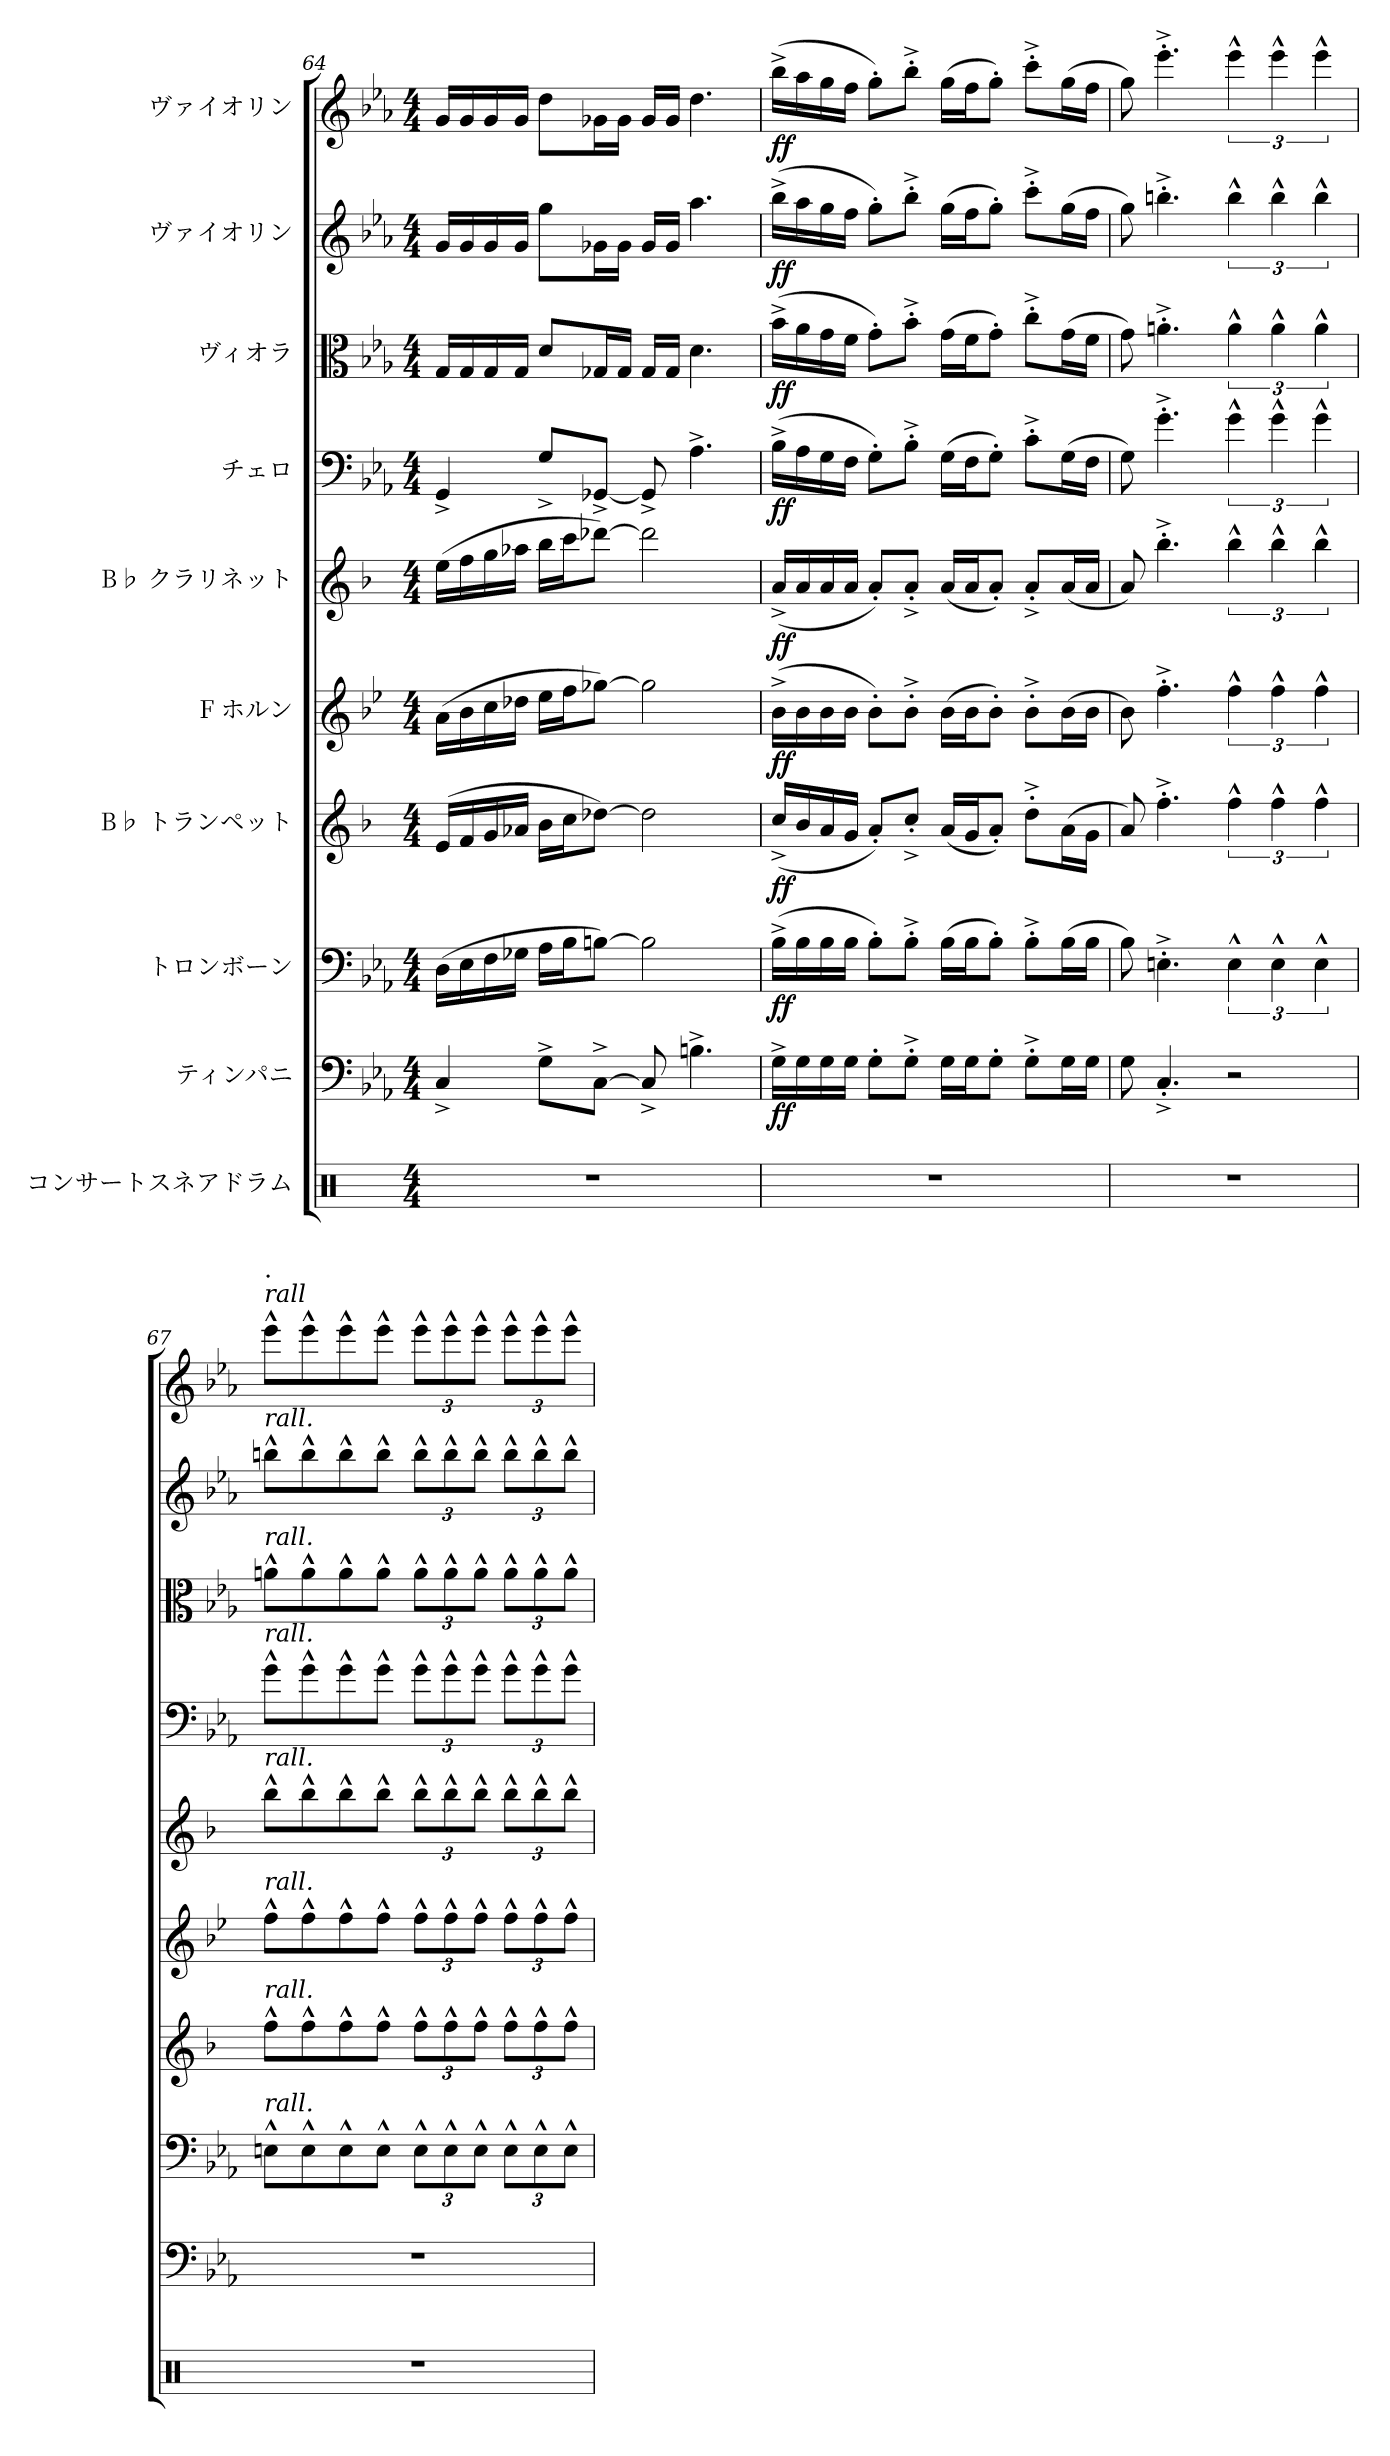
**kern	**kern	**dynam	**kern	**dynam	**kern	**dynam	**kern	**dynam	**kern	**dynam	**kern	**dynam	**kern	**dynam	**kern	**dynam	**kern	**dynam
*part10	*part9	*part9	*part8	*part8	*part7	*part7	*part6	*part6	*part5	*part5	*part4	*part4	*part3	*part3	*part2	*part2	*part1	*part1
*staff10	*staff9	*staff9	*staff8	*staff8	*staff7	*staff7	*staff6	*staff6	*staff5	*staff5	*staff4	*staff4	*staff3	*staff3	*staff2	*staff2	*staff1	*staff1
*I"コンサートスネアドラム	*I"ティンパニ	*	*I"トロンボーン	*	*I"B♭ トランペット	*	*I"F ホルン	*	*I"B♭ クラリネット	*	*I"チェロ	*	*I"ヴィオラ	*	*I"ヴァイオリン	*	*I"ヴァイオリン	*
!!LO:PB:g=z
*clefX	*clefF4	*	*clefF4	*	*clefG2	*	*clefG2	*	*clefG2	*	*clefF4	*	*clefC3	*	*clefG2	*	*clefG2	*
*	*	*	*	*	*ITrd1c2	*	*ITrd4c7	*	*ITrd1c2	*	*	*	*	*	*	*	*	*
*k[]	*k[b-e-a-]	*	*k[b-e-a-]	*	*k[b-e-a-]	*	*k[b-e-a-]	*	*k[b-e-a-]	*	*k[b-e-a-]	*	*k[b-e-a-]	*	*k[b-e-a-]	*	*k[b-e-a-]	*
*M4/4	*M4/4	*	*M4/4	*	*M4/4	*	*M4/4	*	*M4/4	*	*M4/4	*	*M4/4	*	*M4/4	*	*M4/4	*
=64	=64	=64	=64	=64	=64	=64	=64	=64	=64	=64	=64	=64	=64	=64	=64	=64	=64	=64
1r	4C^/	.	(>16D\LL	.	(>16d/LL	.	(>16d\LL	.	(>16dd\LL	.	4GG^/	.	16G/LL	.	16g/LL	.	16g/LL	.
.	.	.	16E-\	.	16e-/	.	16e-\	.	16ee-\	.	.	.	16G/	.	16g/	.	16g/	.
.	.	.	16F\	.	16f/	.	16f\	.	16ff\	.	.	.	16G/	.	16g/	.	16g/	.
.	.	.	16G-X\JJ	.	16g-X/JJ	.	16g-X\JJ	.	16gg-X\JJ	.	.	.	16G/JJ	.	16g/JJ	.	16g/JJ	.
.	8G^\L	.	16A-\LL	.	16a-\LL	.	16a-\LL	.	16aa-\LL	.	8G^/L	.	8d/L	.	8gg\L	.	8dd\L	.
.	.	.	16B-\J	.	16b-\J	.	16b-\J	.	16bb-\J	.	.	.	.	.	.	.	.	.
.	[8C^\J	.	[8Bn\J)	.	[8cc-X\J)	.	[8cc-X\J)	.	[8ccc-X\J)	.	[8GG-X^/J	.	16G-X/L	.	16g-X\L	.	16g-X\L	.
.	.	.	.	.	.	.	.	.	.	.	.	.	16G-/JJ	.	16g-\JJ	.	16g-\JJ	.
.	8C^/]	.	2B\]	.	2cc-\]	.	2cc-\]	.	2ccc-\]	.	8GG-^/]	.	16G-/LL	.	16g-/LL	.	16g-/LL	.
.	.	.	.	.	.	.	.	.	.	.	.	.	16G-/JJ	.	16g-/JJ	.	16g-/JJ	.
.	4.Bn^\	.	.	.	.	.	.	.	.	.	4.A-^\	.	4.d\	.	4.aa-\	.	4.dd\	.
=65	=65	=65	=65	=65	=65	=65	=65	=65	=65	=65	=65	=65	=65	=65	=65	=65	=65	=65
!	!	!LO:DY:b	!	!LO:DY:b	!	!LO:DY:b	!	!LO:DY:b	!	!LO:DY:b	!	!LO:DY:b	!	!LO:DY:b	!	!LO:DY:b	!	!LO:DY:b
1r	16G^\LL	ff	(>16B-^\LL	ff	(<16b-^/LL	ff	(>16e-^\LL	ff	(<16g^/LL	ff	(>16B-^\LL	ff	(>16b-^\LL	ff	(>16bb-^\LL	ff	(>16bb-^\LL	ff
.	16G\	.	16B-\	.	16a-/	.	16e-\	.	16g/	.	16A-\	.	16a-\	.	16aa-\	.	16aa-\	.
.	16G\	.	16B-\	.	16g/	.	16e-\	.	16g/	.	16G\	.	16g\	.	16gg\	.	16gg\	.
.	16G\JJ	.	16B-\JJ	.	16f/JJ	.	16e-\JJ	.	16g/JJ	.	16F\JJ	.	16f\JJ	.	16ff\JJ	.	16ff\JJ	.
.	8G'\L	.	8B-'\L)	.	8g'/L)	.	8e-'\L)	.	8g'/L)	.	8G'\L)	.	8g'\L)	.	8gg'\L)	.	8gg'\L)	.
.	8G'^\J	.	8B-'^\J	.	8b-'^/J	.	8e-'^\J	.	8g'^/J	.	8B-'^\J	.	8b-'^\J	.	8bb-'^\J	.	8bb-'^\J	.
.	16G\LL	.	(>16B-\LL	.	(<16g/LL	.	(>16e-\LL	.	(<16g/LL	.	(>16G\LL	.	(>16g\LL	.	(>16gg\LL	.	(>16gg\LL	.
.	16G\J	.	16B-\J	.	16f/J	.	16e-\J	.	16g/J	.	16F\J	.	16f\J	.	16ff\J	.	16ff\J	.
.	8G'\J	.	8B-'\J)	.	8g'/J)	.	8e-'\J)	.	8g'/J)	.	8G'\J)	.	8g'\J)	.	8gg'\J)	.	8gg'\J)	.
.	8G'^\L	.	8B-'^\L	.	8cc'^\L	.	8e-'^\L	.	8g'^/L	.	8c'^\L	.	8cc'^\L	.	8ccc'^\L	.	8ccc'^\L	.
.	16G\L	.	(>16B-\L	.	(>16g\L	.	(>16e-\L	.	(<16g/L	.	(>16G\L	.	(>16g\L	.	(>16gg\L	.	(>16gg\L	.
.	16G\JJ	.	16B-\JJ	.	16f\JJ	.	16e-\JJ	.	16g/JJ	.	16F\JJ	.	16f\JJ	.	16ff\JJ	.	16ff\JJ	.
=66	=66	=66	=66	=66	=66	=66	=66	=66	=66	=66	=66	=66	=66	=66	=66	=66	=66	=66
1r	8G\	.	8B-\)	.	8g/)	.	8e-\)	.	8g/)	.	8G\)	.	8g\)	.	8gg\)	.	8gg\)	.
.	4.C'^/	.	4.En'^\	.	4.ee-'^\	.	4.b-'^\	.	4.aa-'^\	.	4.g'^\	.	4.an'^\	.	4.bbn'^\	.	4.eee-'^\	.
.	2r	.	6E^^\	.	6ee-^^\	.	6b-^^\	.	6aa-^^\	.	6g^^\	.	6a^^\	.	6bb^^\	.	6eee-^^\	.
.	.	.	6E^^\	.	6ee-^^\	.	6b-^^\	.	6aa-^^\	.	6g^^\	.	6a^^\	.	6bb^^\	.	6eee-^^\	.
.	.	.	6E^^\	.	6ee-^^\	.	6b-^^\	.	6aa-^^\	.	6g^^\	.	6a^^\	.	6bb^^\	.	6eee-^^\	.
!!LO:PB:g=z
=67	=67	=67	=67	=67	=67	=67	=67	=67	=67	=67	=67	=67	=67	=67	=67	=67	=67	=67
!	!	!	!	!	!	!	!	!	!	!	!	!	!	!	!	!	!LO:TX:a:i:t=rall	!
!	!	!	!	!	!	!	!	!	!	!	!	!	!	!	!	!	!LO:TX:a:t=.	!
!	!	!	!	!	!	!	!	!	!	!	!	!	!	!	!LO:TX:a:i:t=rall.	!	!	!
!	!	!	!	!	!	!	!	!	!	!	!	!	!LO:TX:a:i:t=rall.	!	!	!	!	!
!	!	!	!	!	!	!	!	!	!	!	!LO:TX:a:i:t=rall.	!	!	!	!	!	!	!
!	!	!	!	!	!	!	!	!	!LO:TX:a:i:t=rall.	!	!	!	!	!	!	!	!	!
!	!	!	!	!	!	!	!LO:TX:a:i:t=rall.	!	!	!	!	!	!	!	!	!	!	!
!	!	!	!	!	!LO:TX:a:i:t=rall.	!	!	!	!	!	!	!	!	!	!	!	!	!
!	!	!	!LO:TX:a:i:t=rall.	!	!	!	!	!	!	!	!	!	!	!	!	!	!	!
1r	1r	.	8En^^\L	.	8ee-^^\L	.	8b-^^\L	.	8aa-^^\L	.	8g^^\L	.	8an^^\L	.	8bbn^^\L	.	8eee-^^\L	.
.	.	.	8E^^\	.	8ee-^^\	.	8b-^^\	.	8aa-^^\	.	8g^^\	.	8a^^\	.	8bb^^\	.	8eee-^^\	.
.	.	.	8E^^\	.	8ee-^^\	.	8b-^^\	.	8aa-^^\	.	8g^^\	.	8a^^\	.	8bb^^\	.	8eee-^^\	.
.	.	.	8E^^\J	.	8ee-^^\J	.	8b-^^\J	.	8aa-^^\J	.	8g^^\J	.	8a^^\J	.	8bb^^\J	.	8eee-^^\J	.
*	*	*	*Xbrackettup	*	*Xbrackettup	*	*Xbrackettup	*	*Xbrackettup	*	*Xbrackettup	*	*Xbrackettup	*	*Xbrackettup	*	*Xbrackettup	*
.	.	.	12E^^\L	.	12ee-^^\L	.	12b-^^\L	.	12aa-^^\L	.	12g^^\L	.	12a^^\L	.	12bb^^\L	.	12eee-^^\L	.
.	.	.	12E^^\	.	12ee-^^\	.	12b-^^\	.	12aa-^^\	.	12g^^\	.	12a^^\	.	12bb^^\	.	12eee-^^\	.
.	.	.	12E^^\J	.	12ee-^^\J	.	12b-^^\J	.	12aa-^^\J	.	12g^^\J	.	12a^^\J	.	12bb^^\J	.	12eee-^^\J	.
.	.	.	12E^^\L	.	12ee-^^\L	.	12b-^^\L	.	12aa-^^\L	.	12g^^\L	.	12a^^\L	.	12bb^^\L	.	12eee-^^\L	.
.	.	.	12E^^\	.	12ee-^^\	.	12b-^^\	.	12aa-^^\	.	12g^^\	.	12a^^\	.	12bb^^\	.	12eee-^^\	.
.	.	.	12E^^\J	.	12ee-^^\J	.	12b-^^\J	.	12aa-^^\J	.	12g^^\J	.	12a^^\J	.	12bb^^\J	.	12eee-^^\J	.
=	=	=	=	=	=	=	=	=	=	=	=	=	=	=	=	=	=	=
*-	*-	*-	*-	*-	*-	*-	*-	*-	*-	*-	*-	*-	*-	*-	*-	*-	*-	*-
